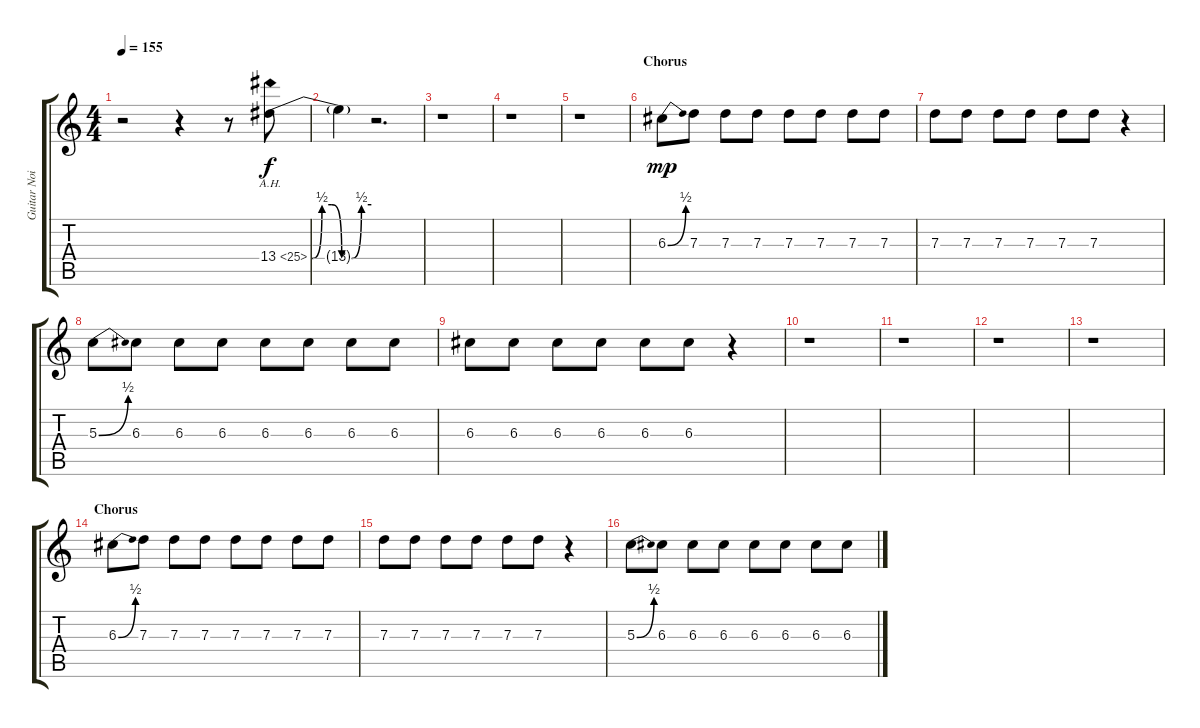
\track ("Guitar Noises" "Guitar Noi") {instrument distortionguitar}
\staff {score tabs}
\tuning (E4 B3 G3 D3 A2 E2) {hide}
\ts (4 4)
\tempo 155
\clef g2
\ks c
r.2{dy f volume 13} r.4 r.8 13.4{be (custom 0 0 10 2 20 2 30 0 40 0 50 2 60 2) ah 12}.8 |
13.4{t}.4 r.2{d} |
r.1 |
r.1 |
r.1 |
\section ("" "Chorus")
6.3{be (bend 0 0 60 2)}.8{dy mp volume 8} 7.3.8 7.3.8 7.3.8 7.3.8 7.3.8 7.3.8 7.3.8 |
7.3.8 7.3.8 7.3.8 7.3.8 7.3.8 7.3.8 r.4 |
5.3{be (bend 0 0 60 2)}.8 6.3.8 6.3.8 6.3.8 6.3.8 6.3.8 6.3.8 6.3.8 |
6.3.8 6.3.8 6.3.8 6.3.8 6.3.8 6.3.8 r.4 |
r.1 |
r.1 |
r.1 |
r.1 |
\section ("" "Chorus")
6.3{be (bend 0 0 60 2)}.8{volume 8} 7.3.8 7.3.8 7.3.8 7.3.8 7.3.8 7.3.8 7.3.8 |
7.3.8 7.3.8 7.3.8 7.3.8 7.3.8 7.3.8 r.4 |
5.3{be (bend 0 0 60 2)}.8 6.3.8 6.3.8 6.3.8 6.3.8 6.3.8 6.3.8 6.3.8
